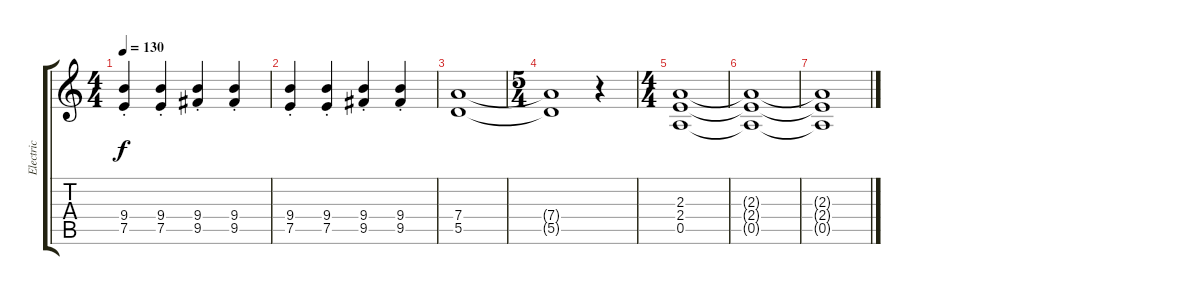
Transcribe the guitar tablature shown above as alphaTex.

\track ("Electric" "Electric") {instrument overdrivenguitar}
\staff {score tabs}
\tuning (E4 B3 G3 D3 A2 E2) {hide}
\ts (4 4)
\tempo 130
\clef g2
\ks c
(9.4{st} 7.5{st}).4{dy f} (9.4{st} 7.5{st}).4 (9.4{st} 9.5{st}).4 (9.4{st} 9.5{st}).4 |
(9.4{st} 7.5{st}).4 (9.4{st} 7.5{st}).4 (9.4{st} 9.5{st}).4 (9.4{st} 9.5{st}).4 |
(7.4 5.5).1 |
\ts (5 4)
(7.4{t} 5.5{t}).1 r.4 |
\ts (4 4)
(2.3 2.4 0.5).1 |
(2.3{t} 2.4{t} 0.5{t}).1 |
(2.3{t} 2.4{t} 0.5{t}).1
